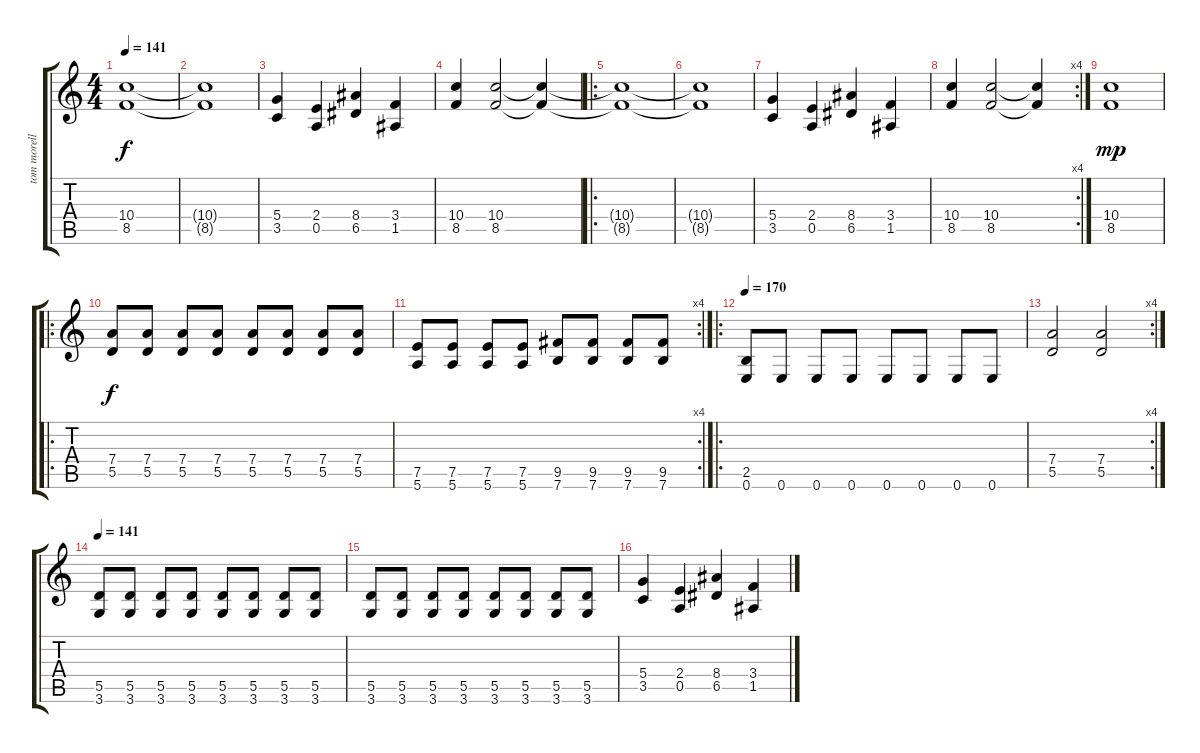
\track ("tom morello" "tom morell") {instrument overdrivenguitar}
\staff {score tabs}
\tuning (E4 B3 G3 D3 A2 E2) {hide}
\ts (4 4)
\tempo 141
\clef g2
\ks c
(10.4{t} 8.5{t}).1{dy f} |
(10.4{t} 8.5{t}).1 |
(5.4 3.5).4 (2.4 0.5).4 (8.4 6.5).4 (3.4 1.5).4 |
(10.4 8.5).4 (10.4 8.5).2 (10.4{t} 8.5{t}).4 |
\ro
(10.4{t} 8.5{t}).1 |
(10.4{t} 8.5{t}).1 |
(5.4 3.5).4 (2.4 0.5).4 (8.4 6.5).4 (3.4 1.5).4 |
\rc 4
(10.4 8.5).4 (10.4 8.5).2 (10.4{t} 8.5{t}).4 |
(10.4 8.5).1{dy mp} |
\ro
(7.4 5.5).8{dy f} (7.4 5.5).8 (7.4 5.5).8 (7.4 5.5).8 (7.4 5.5).8 (7.4 5.5).8 (7.4 5.5).8 (7.4 5.5).8 |
\rc 4
(7.5 5.6).8 (7.5 5.6).8 (7.5 5.6).8 (7.5 5.6).8 (9.5 7.6).8 (9.5 7.6).8 (9.5 7.6).8 (9.5 7.6).8 |
\ro
\tempo 170
(2.5 0.6).8 0.6.8 0.6.8 0.6.8 0.6.8 0.6.8 0.6.8 0.6.8 |
\rc 4
(7.4 5.5).2 (7.4 5.5).2 |
\tempo 141
(5.5 3.6).8{volume 6} (5.5 3.6).8 (5.5 3.6).8 (5.5 3.6).8 (5.5 3.6).8 (5.5 3.6).8 (5.5 3.6).8 (5.5 3.6).8 |
(5.5 3.6).8 (5.5 3.6).8 (5.5 3.6).8 (5.5 3.6).8 (5.5 3.6).8 (5.5 3.6).8 (5.5 3.6).8 (5.5 3.6).8 |
(5.4 3.5).4{volume 13} (2.4 0.5).4 (8.4 6.5).4 (3.4 1.5).4
